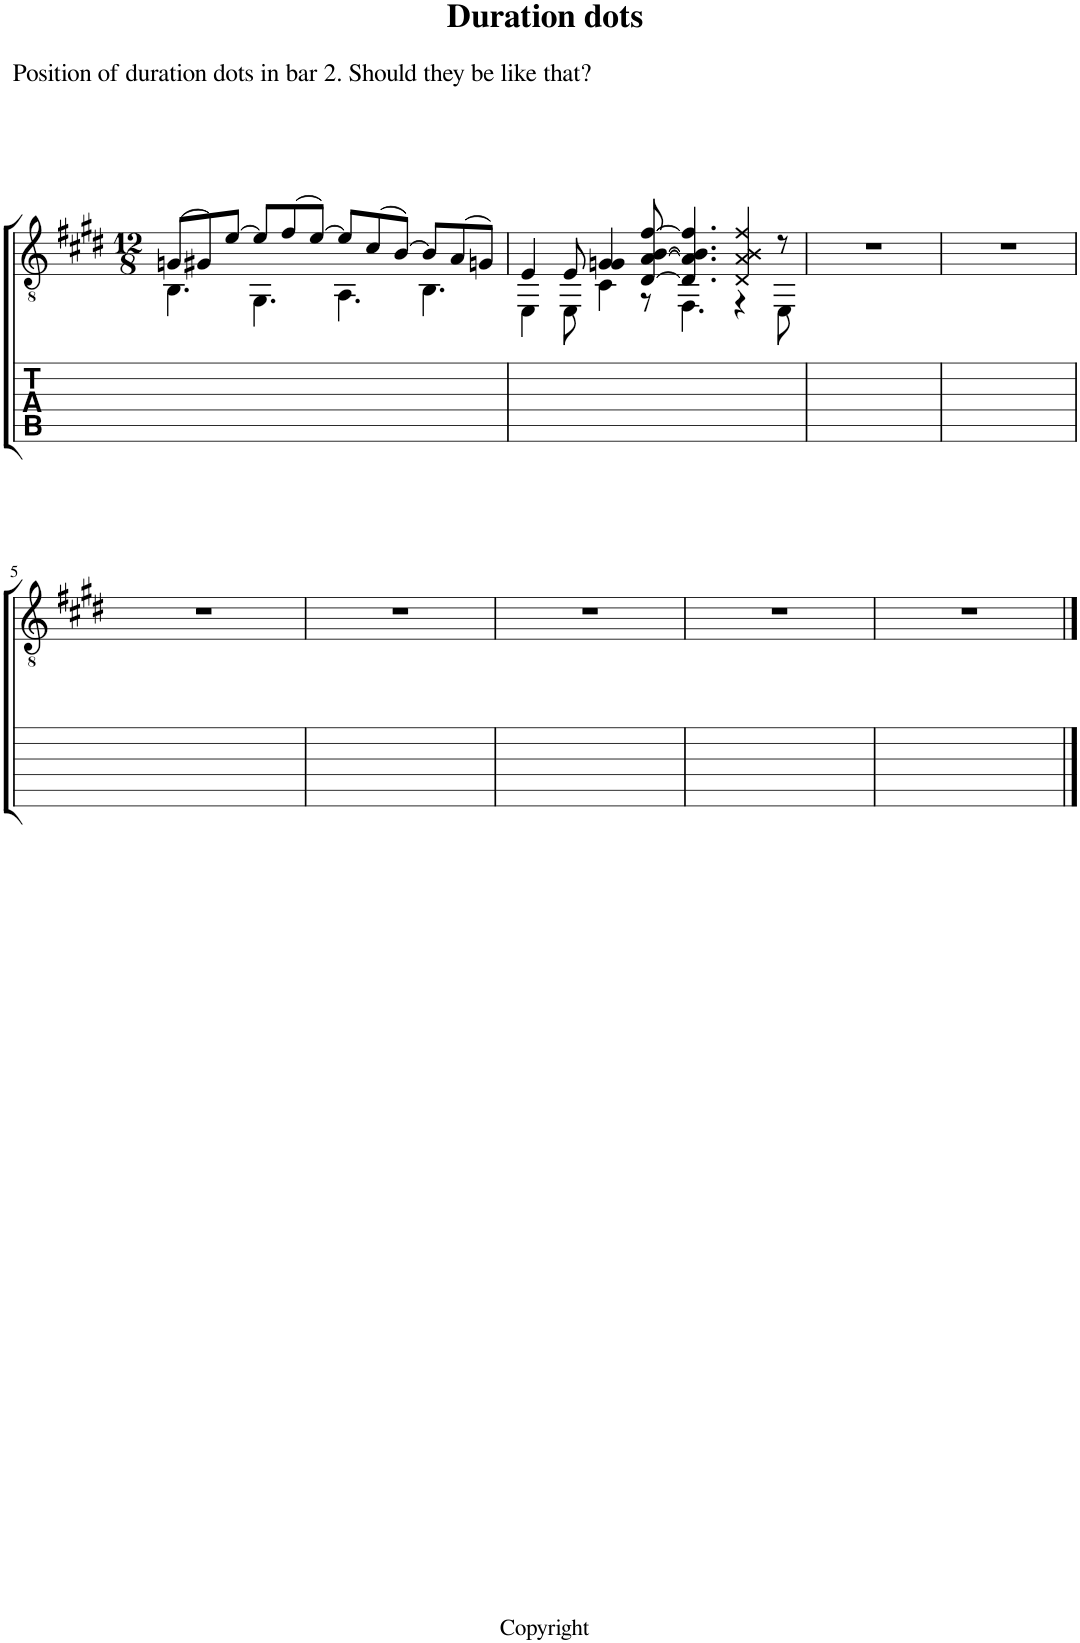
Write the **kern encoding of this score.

**kern	**kern
*part1	*part1
*staff2	*staff1
*I"Classical Guitar	*
*stria6	*
*	*clefGv2
*Trd-1c-2	*Trd-1c-2
*k[f#c#]	*k[f#c#g#d#]
*M12/8	*M12/8
=1	=1
*	*^
1.r	(8Gn/L	4.BB\
.	8G#X/)	.
.	[8e/J	.
.	8e/L]	4.GG#\
.	(8f#/	.
.	[8e/J)	.
.	8e/L]	4.AA\
.	(8c#/	.
.	[8B/J)	.
.	8B/L]	4.BB\
.	(8A/	.
.	8Gn/J)	.
=2	=2	=2
1.r	4E/	4EE\
.	8E/	8EE\
.	4Gn/ 4G/	4C#\
.	[8D#/ [8A/ [8B/ [8f#/	8r
.	4.D#/] 4.A/] 4.B/] 4.f#/]	4.FF#\
.	4D#/ 4A/ 4B/ 4f#/	4r
.	8r	8EE\
*	*v	*v
=3	=3
1.r	1.r
=4	=4
1.r	1.r
!!LO:LB:g=z
=5	=5
1.r	1.r
=6	=6
1.r	1.r
=7	=7
1.r	1.r
=8	=8
1.r	1.r
=9	=9
1.r	1.r
==	==
*-	*-
